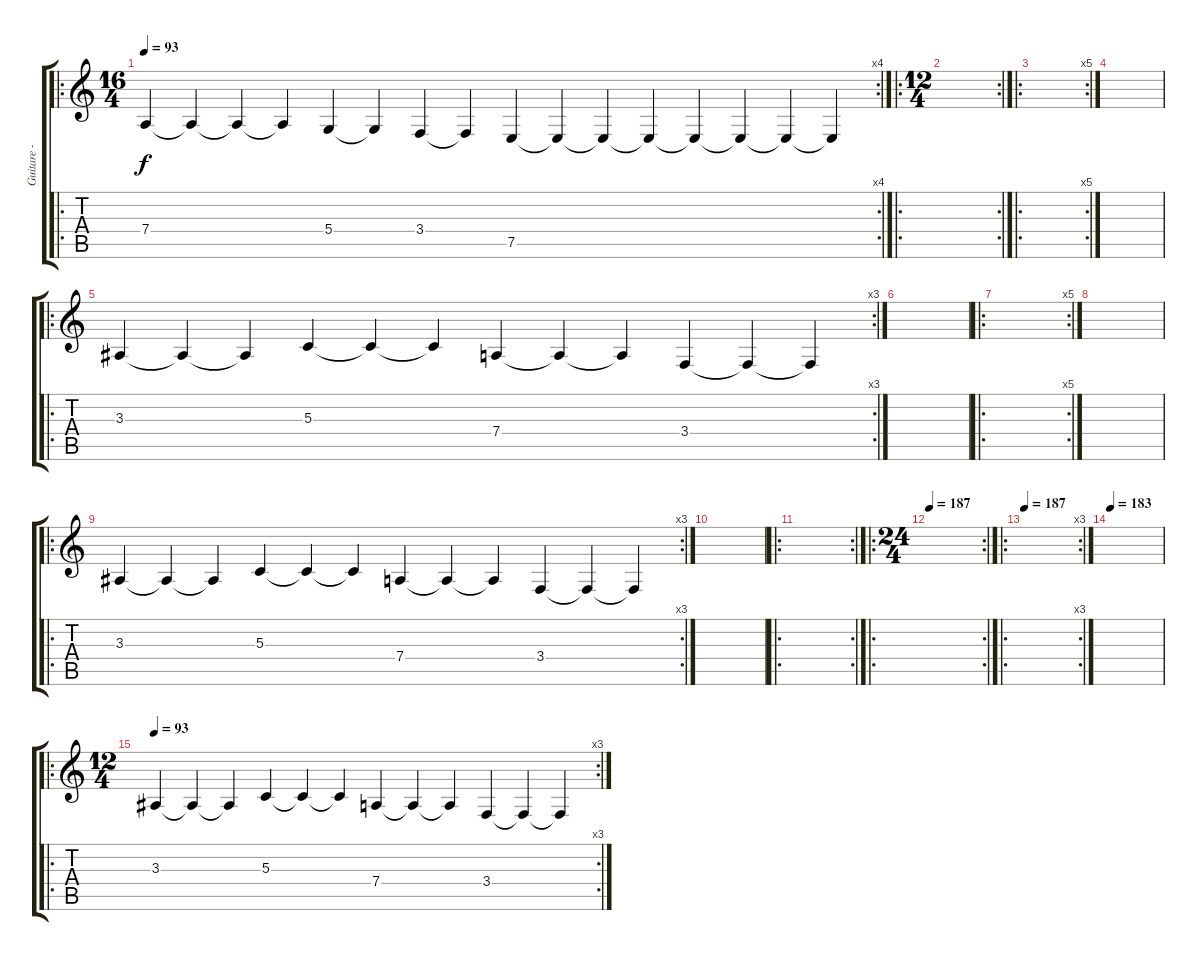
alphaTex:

\track ("Guitare - 2" "Guitare - ") {instrument cello}
\staff {score tabs}
\tuning (E4 B3 G3 D3 A2 E2) {hide}
\ro
\rc 4
\ts (16 4)
\tempo 93
\clef g2
\ks c
7.4.4{dy f instrument cello} 7.4{t}.4 7.4{t}.4 7.4{t}.4 5.4.4 5.4{t}.4 3.4.4 3.4{t}.4 7.5.4 7.5{t}.4 7.5{t}.4 7.5{t}.4 7.5{t}.4 7.5{t}.4 7.5{t}.4 7.5{t}.4 |
\ro
\rc 2
\ts (12 4)
|
\ro
\rc 5
|
|
\ro
\rc 3
3.3.4 3.3{t}.4 3.3{t}.4 5.3.4 5.3{t}.4 5.3{t}.4 7.4.4 7.4{t}.4 7.4{t}.4 3.4.4 3.4{t}.4 3.4{t}.4 |
|
\ro
\rc 5
|
|
\ro
\rc 3
3.3.4 3.3{t}.4 3.3{t}.4 5.3.4 5.3{t}.4 5.3{t}.4 7.4.4 7.4{t}.4 7.4{t}.4 3.4.4 3.4{t}.4 3.4{t}.4 |
|
\ro
\rc 2
|
\ro
\rc 2
\ts (24 4)
\tempo 183
\tempo 187
|
\ro
\rc 3
\tempo 183
\tempo 187
|
\tempo 183
|
\ro
\rc 3
\ts (12 4)
\tempo 93
3.3.4 3.3{t}.4 3.3{t}.4 5.3.4 5.3{t}.4 5.3{t}.4 7.4.4 7.4{t}.4 7.4{t}.4 3.4.4 3.4{t}.4 3.4{t}.4
